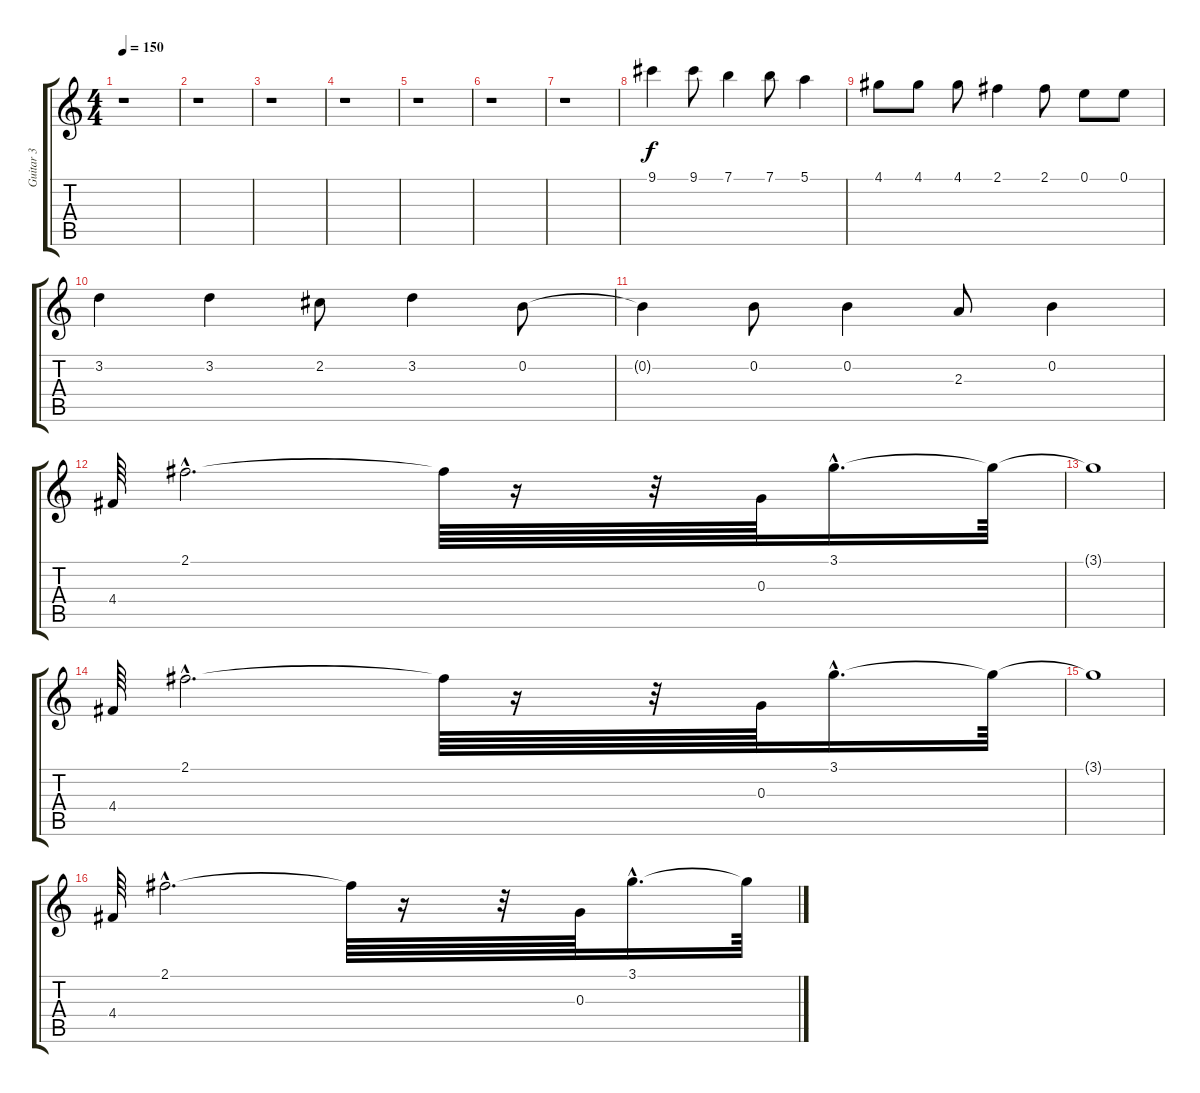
\track ("Guitar 3" "Guitar 3") {instrument electricguitarclean}
\staff {score tabs}
\tuning (E4 B3 G3 D3 A2 E2) {hide}
\ts (4 4)
\tempo 150
\clef g2
\ks c
r.1{dy f} |
r.1 |
r.1 |
r.1 |
r.1 |
r.1 |
r.1 |
9.1.4 9.1.8 7.1.4 7.1.8 5.1.4 |
4.1.8 4.1.8 4.1.8 2.1.4 2.1.8 0.1.8 0.1.8 |
3.2.4 3.2.4 2.2.8 3.2.4 0.2.8 |
0.2{t}.4 0.2.8 0.2.4 2.3.8 0.2.4 |
4.4.64 2.1{hac}.2{d} 2.1{t}.64 r.16 r.32 0.3.64 3.1{hac}.16{d} 3.1{t}.64 |
3.1{t}.1 |
4.4.64 2.1{hac}.2{d} 2.1{t}.64 r.16 r.32 0.3.64 3.1{hac}.16{d} 3.1{t}.64 |
3.1{t}.1 |
4.4.64 2.1{hac}.2{d} 2.1{t}.64 r.16 r.32 0.3.64 3.1{hac}.16{d} 3.1{t}.64
